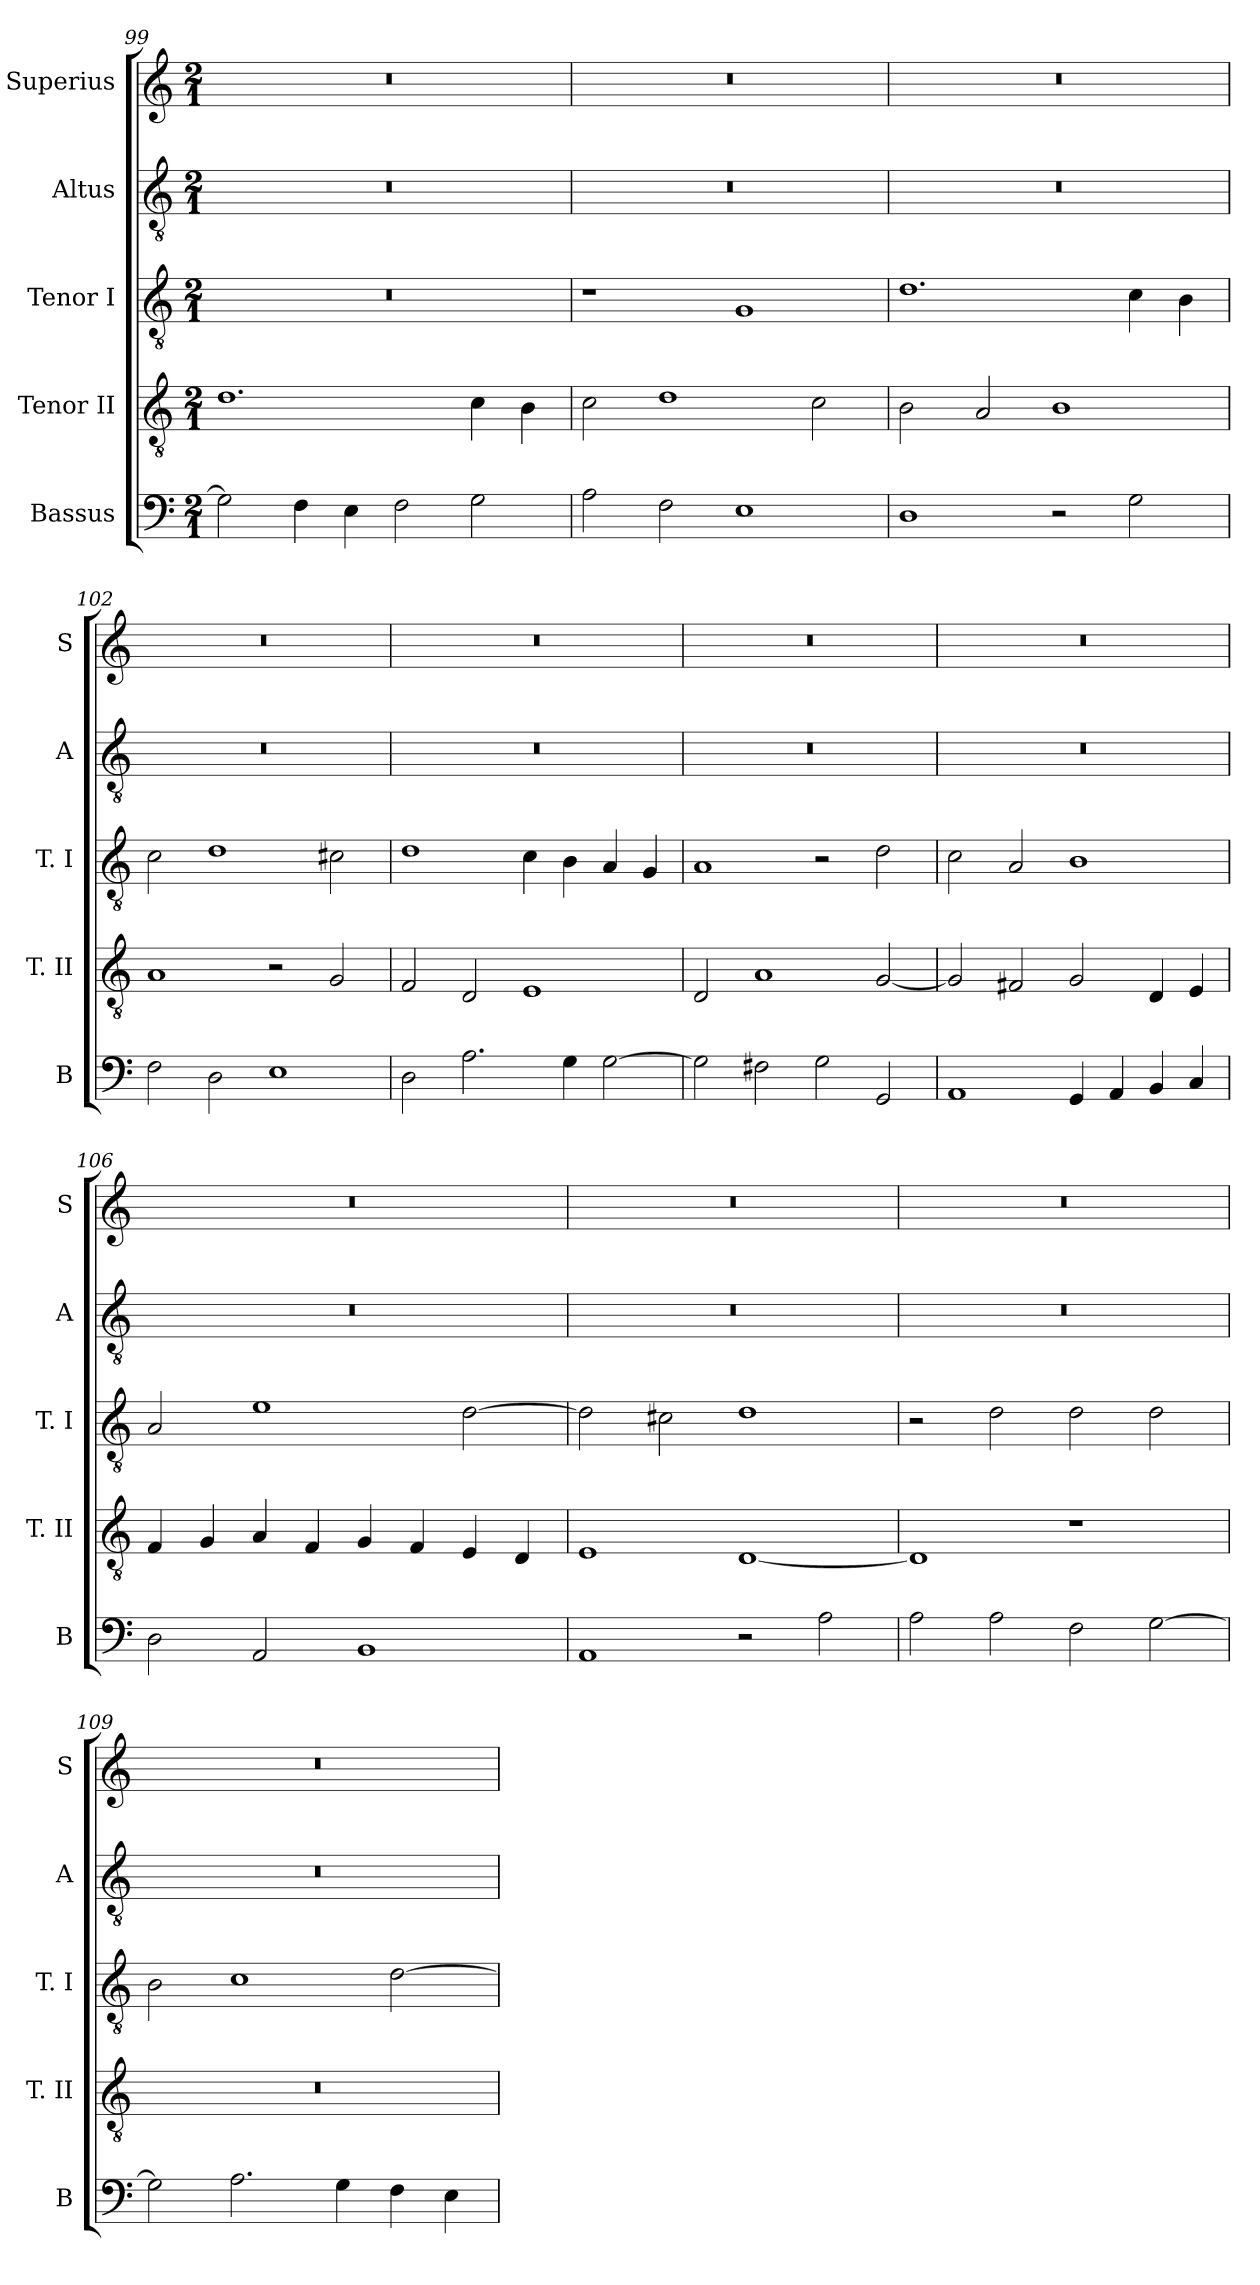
**kern	**kern	**kern	**kern	**kern
*part5	*part4	*part3	*part2	*part1
*staff5	*staff4	*staff3	*staff2	*staff1
*I"Bassus	*I"Tenor II	*I"Tenor I	*I"Altus	*I"Superius
*I'B	*I'T. II	*I'T. I	*I'A	*I'S
*clefF4	*clefGv2	*clefGv2	*clefGv2	*clefG2
*k[]	*k[]	*k[]	*k[]	*k[]
*C:	*C:	*C:	*C:	*C:
*M2/1	*M2/1	*M2/1	*M2/1	*M2/1
=99	=99	=99	=99	=99
2G]	1.d	0r	0r	0r
4F	.	.	.	.
4E	.	.	.	.
2F	.	.	.	.
2G	4c	.	.	.
.	4B	.	.	.
=100	=100	=100	=100	=100
2A	2c	1r	0r	0r
2F	1d	.	.	.
1E	.	1G	.	.
.	2c	.	.	.
=101	=101	=101	=101	=101
1D	2B	1.d	0r	0r
.	2A	.	.	.
2r	1B	.	.	.
2G	.	4c	.	.
.	.	4B	.	.
=102	=102	=102	=102	=102
2F	1A	2c	0r	0r
2D	.	1d	.	.
1E	2r	.	.	.
.	2G	2c#X	.	.
=103	=103	=103	=103	=103
2D	2F	1d	0r	0r
2.A	2D	.	.	.
.	1E	4c	.	.
4G	.	4B	.	.
[2G	.	4A	.	.
.	.	4G	.	.
=104	=104	=104	=104	=104
2G]	2D	1A	0r	0r
2F#X	1A	.	.	.
2G	.	2r	.	.
2GG	[2G	2d	.	.
=105	=105	=105	=105	=105
1AA	2G]	2c	0r	0r
.	2F#X	2A	.	.
4GG	2G	1B	.	.
4AA	.	.	.	.
4BB	4D	.	.	.
4C	4E	.	.	.
=106	=106	=106	=106	=106
2D	4F	2A	0r	0r
.	4G	.	.	.
2AA	4A	1e	.	.
.	4F	.	.	.
1BB	4G	.	.	.
.	4F	.	.	.
.	4E	[2d	.	.
.	4D	.	.	.
=107	=107	=107	=107	=107
1AA	1E	2d]	0r	0r
.	.	2c#X	.	.
2r	[1D	1d	.	.
2A	.	.	.	.
=108	=108	=108	=108	=108
2A	1D]	2r	0r	0r
2A	.	2d	.	.
2F	1r	2d	.	.
[2G	.	2d	.	.
=109	=109	=109	=109	=109
2G]	0r	2B	0r	0r
2.A	.	1c	.	.
4G	.	.	.	.
4F	.	[2d	.	.
4E	.	.	.	.
=	=	=	=	=
*-	*-	*-	*-	*-
